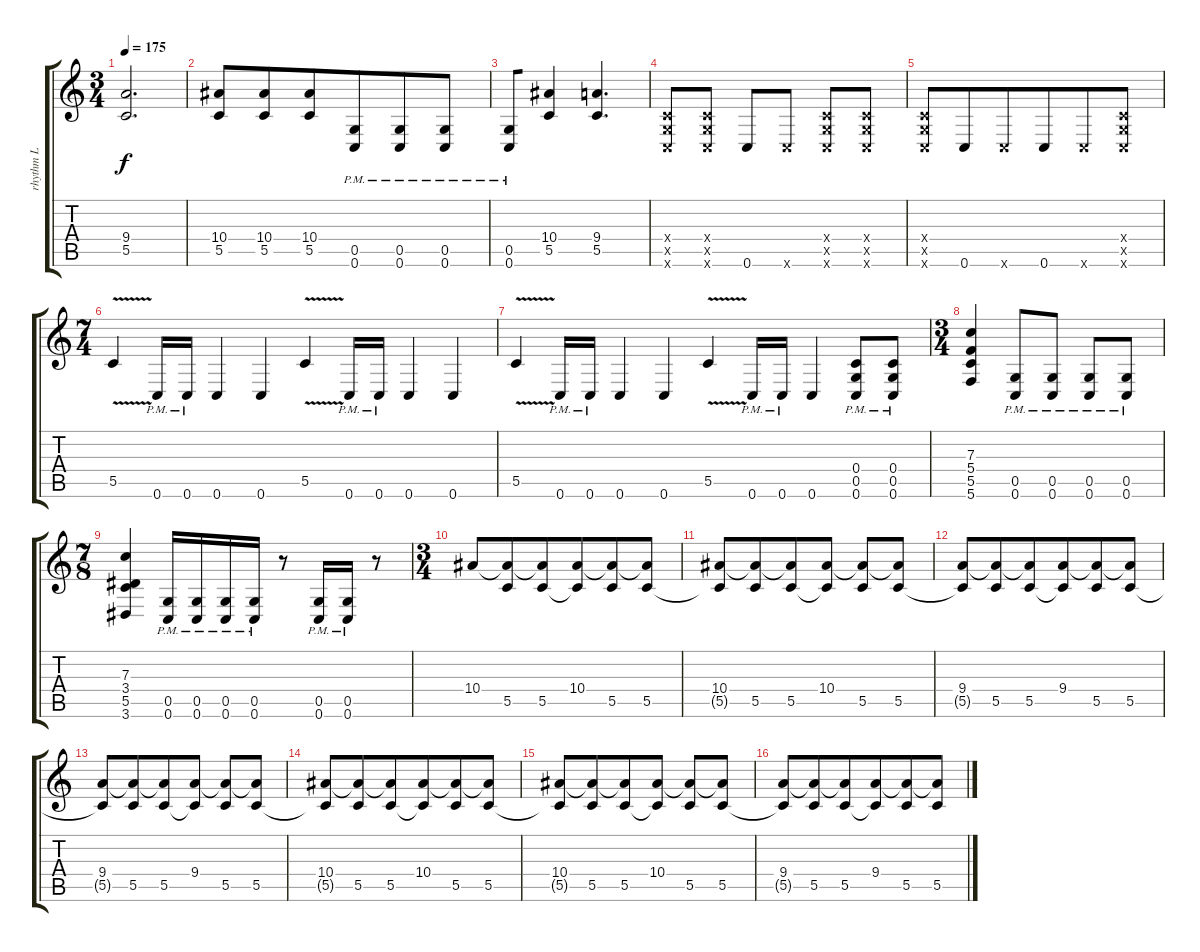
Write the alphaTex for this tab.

\track ("rhythm L" "rhythm L") {instrument overdrivenguitar bank 255}
\staff {score tabs}
\tuning (D4 A3 F3 C3 G2 C2) {hide}
\ts (3 4)
\tempo 175
\clef g2
\ks c
(9.4{t} 5.5{t}).2{d dy f} |
(10.4 5.5).8 (10.4 5.5).8{beam merge} (10.4 5.5).8{beam merge} (0.5{pm} 0.6{pm}).8{beam merge} (0.5{pm} 0.6{pm}).8{beam merge} (0.5{pm} 0.6{pm}).8 |
(0.5{pm} 0.6{pm}).8{beam merge} (10.4 5.5).4{beam merge} (9.4 5.5).4{d} |
(0.4{x} 0.5{x} 0.6{x}).8 (0.4{x} 0.5{x} 0.6{x}).8 0.6.8{beam merge} 0.6{x}.8 (0.4{x} 0.5{x} 0.6{x}).8 (0.4{x} 0.5{x} 0.6{x}).8 |
(0.4{x} 0.5{x} 0.6{x}).8{beam merge} 0.6.8{beam merge} 0.6{x}.8{beam merge} 0.6.8{beam merge} 0.6{x}.8{beam merge} (0.4{x} 0.5{x} 0.6{x}).8 |
\ts (7 4)
5.5{v}.4{beam merge} 0.6{pm}.16{beam merge} 0.6{pm}.16{beam merge} 0.6.4 0.6.4 5.5{v}.4 0.6{pm}.16{beam merge} 0.6{pm}.16{beam merge} 0.6.4{beam merge} 0.6.4 |
5.5{v}.4{beam merge} 0.6{pm}.16{beam merge} 0.6{pm}.16{beam merge} 0.6.4 0.6.4 5.5{v}.4 0.6{pm}.16{beam merge} 0.6{pm}.16{beam merge} 0.6.4{beam merge} (0.4{pm} 0.5{pm} 0.6{pm}).8 (0.4{pm} 0.5{pm} 0.6{pm}).8 |
\ts (3 4)
(7.3 5.4 5.5 5.6).4{beam merge} (0.5{pm} 0.6{pm}).8 (0.5{pm} 0.6{pm}).8 (0.5{pm} 0.6{pm}).8{beam merge} (0.5{pm} 0.6{pm}).8 |
\ts (7 8)
(7.3 3.4 5.5 3.6).4{beam merge} (0.5{pm} 0.6{pm}).16{beam merge} (0.5{pm} 0.6{pm}).16{beam merge} (0.5{pm} 0.6{pm}).16 (0.5{pm} 0.6{pm}).16 r.8 (0.5{pm} 0.6{pm}).16{beam merge} (0.5{pm} 0.6{pm}).16 r.8 |
\ts (3 4)
10.4.8{beam merge} (10.4{t} 5.5).8{beam merge} (10.4{t} 5.5).8{beam merge} (10.4 5.5{t}).8{beam merge} (10.4{t} 5.5).8{beam merge} (10.4{t} 5.5).8 |
(10.4 5.5{t}).8{beam merge} (10.4{t} 5.5).8{beam merge} (10.4{t} 5.5).8{beam merge} (10.4 5.5{t}).8 (10.4{t} 5.5).8 (10.4{t} 5.5).8 |
(9.4 5.5{t}).8{beam merge} (9.4{t} 5.5).8{beam merge} (9.4{t} 5.5).8{beam merge} (9.4 5.5{t}).8{beam merge} (9.4{t} 5.5).8{beam merge} (9.4{t} 5.5).8 |
(9.4 5.5{t}).8{beam merge} (9.4{t} 5.5).8{beam merge} (9.4{t} 5.5).8{beam merge} (9.4 5.5{t}).8 (9.4{t} 5.5).8 (9.4{t} 5.5).8 |
(10.4 5.5{t}).8{volume 0 beam merge} (10.4{t} 5.5).8{beam merge} (10.4{t} 5.5).8{beam merge} (10.4 5.5{t}).8{beam merge} (10.4{t} 5.5).8{beam merge} (10.4{t} 5.5).8 |
(10.4 5.5{t}).8{beam merge} (10.4{t} 5.5).8{beam merge} (10.4{t} 5.5).8{beam merge} (10.4 5.5{t}).8 (10.4{t} 5.5).8 (10.4{t} 5.5).8 |
(9.4 5.5{t}).8{beam merge} (9.4{t} 5.5).8{beam merge} (9.4{t} 5.5).8{beam merge} (9.4 5.5{t}).8{beam merge} (9.4{t} 5.5).8{beam merge} (9.4{t} 5.5).8
